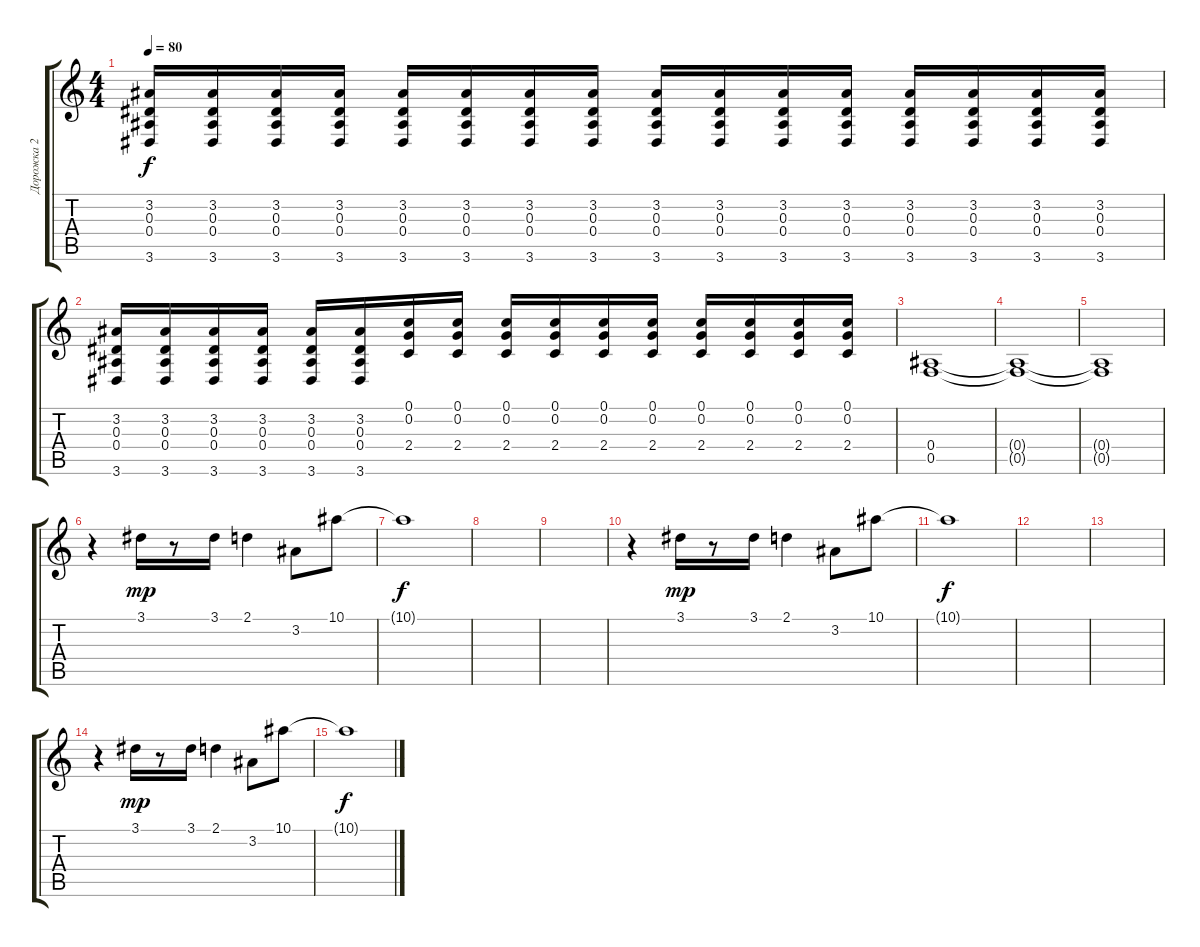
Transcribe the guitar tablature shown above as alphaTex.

\track ("Дорожка 2" "Дорожка 2") {instrument overdrivenguitar}
\staff {score tabs}
\tuning (C4 G3 Eb3 Bb2 F2 C2) {hide}
\ts (4 4)
\tempo 80
\clef g2
\ks c
(3.2 0.3 0.4 3.6).16{dy f} (3.2 0.3 0.4 3.6).16 (3.2 0.3 0.4 3.6).16 (3.2 0.3 0.4 3.6).16 (3.2 0.3 0.4 3.6).16 (3.2 0.3 0.4 3.6).16 (3.2 0.3 0.4 3.6).16 (3.2 0.3 0.4 3.6).16 (3.2 0.3 0.4 3.6).16 (3.2 0.3 0.4 3.6).16 (3.2 0.3 0.4 3.6).16 (3.2 0.3 0.4 3.6).16 (3.2 0.3 0.4 3.6).16 (3.2 0.3 0.4 3.6).16 (3.2 0.3 0.4 3.6).16 (3.2 0.3 0.4 3.6).16 |
(3.2 0.3 0.4 3.6).16 (3.2 0.3 0.4 3.6).16 (3.2 0.3 0.4 3.6).16 (3.2 0.3 0.4 3.6).16 (3.2 0.3 0.4 3.6).16 (3.2 0.3 0.4 3.6).16 (0.1 0.2 2.4).16 (0.1 0.2 2.4).16 (0.1 0.2 2.4).16 (0.1 0.2 2.4).16 (0.1 0.2 2.4).16 (0.1 0.2 2.4).16 (0.1 0.2 2.4).16 (0.1 0.2 2.4).16 (0.1 0.2 2.4).16 (0.1 0.2 2.4).16 |
(0.4 0.5).1 |
(0.4{t} 0.5{t}).1 |
(0.4{t} 0.5{t}).1 |
r.4{instrument electricguitarclean} 3.1.16{dy mp} r.8 3.1.16 2.1.4 3.2.8 10.1.8 |
10.1{t}.1{dy f} |
|
|
r.4 3.1.16{dy mp} r.8 3.1.16 2.1.4 3.2.8 10.1.8 |
10.1{t}.1{dy f} |
|
|
r.4 3.1.16{dy mp} r.8 3.1.16 2.1.4 3.2.8 10.1.8 |
10.1{t}.1{dy f}
